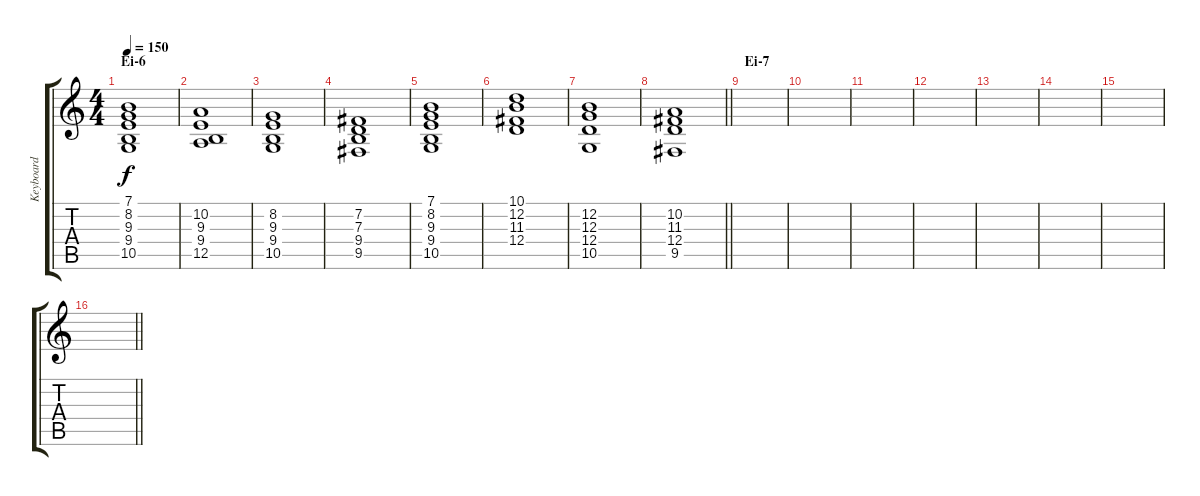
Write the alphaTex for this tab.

\track ("Keyboard" "Keyboard") {instrument electricgrandpiano}
\staff {score tabs}
\tuning (E4 B3 G3 D3 A2 E2) {hide}
\ts (4 4)
\section ("" "Ei-6")
\tempo 150
\clef g2
\ks c
(7.1 8.2 9.3 9.4 10.5).1{dy f} |
(10.2 9.3 9.4 12.5).1 |
(8.2 9.3 9.4 10.5).1 |
(7.2 7.3 9.4 9.5).1 |
(7.1 8.2 9.3 9.4 10.5).1 |
(10.1 12.2 11.3 12.4).1 |
(12.2 12.3 12.4 10.5).1 |
\barLineRight lightlight
(10.2 11.3 12.4 9.5).1 |
\section ("" "Ei-7")
|
|
|
|
|
|
|
\barLineRight lightlight
